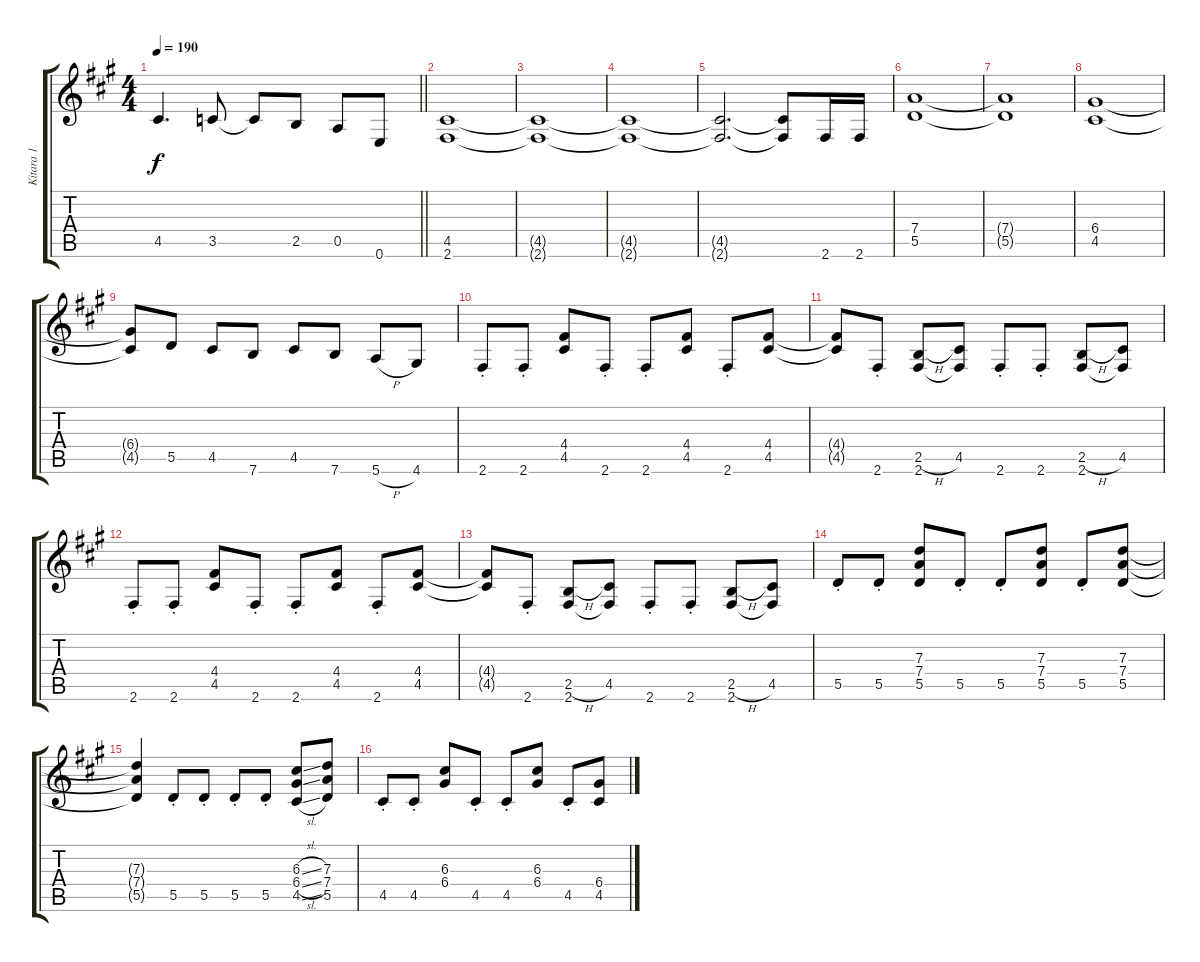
\track ("Kitara 1" "Kitara 1") {instrument distortionguitar}
\staff {score tabs}
\tuning (E4 B3 G3 D3 A2 E2) {hide}
\ts (4 4)
\tempo 190
\clef g2
\barLineRight lightlight
\ks a
4.5.4{d dy f} 3.5.8 3.5{t}.8 2.5.8 0.5.8 0.6.8 |
(4.5 2.6).1 |
(4.5{t} 2.6{t}).1 |
(4.5{t} 2.6{t}).1 |
(4.5{t} 2.6{t}).2{d} (4.5{t} 2.6{t}).8 2.6.16 2.6.16 |
(7.4 5.5).1 |
(7.4{t} 5.5{t}).1 |
(6.4 4.5).1 |
(6.4{t} 4.5{t}).8 5.5.8 4.5.8 7.6.8 4.5.8 7.6.8 5.6{h}.8 4.6.8 |
2.6{st}.8 2.6{st}.8 (4.4 4.5).8 2.6{st}.8 2.6{st}.8 (4.4 4.5).8 2.6{st}.8 (4.4 4.5).8 |
(4.4{t} 4.5{t}).8 2.6{st}.8 (2.5{h} 2.6).8 (4.5 2.6{t}).8 2.6{st}.8 2.6{st}.8 (2.5{h} 2.6).8 (4.5 2.6{t}).8 |
2.6{st}.8 2.6{st}.8 (4.4 4.5).8 2.6{st}.8 2.6{st}.8 (4.4 4.5).8 2.6{st}.8 (4.4 4.5).8 |
(4.4{t} 4.5{t}).8 2.6{st}.8 (2.5{h} 2.6).8 (4.5 2.6{t}).8 2.6{st}.8 2.6{st}.8 (2.5{h} 2.6).8 (4.5 2.6{t}).8 |
5.5{st}.8 5.5{st}.8 (7.3 7.4 5.5).8 5.5{st}.8 5.5{st}.8 (7.3 7.4 5.5).8 5.5{st}.8 (7.3 7.4 5.5).8 |
(7.3{t} 7.4{t} 5.5{t}).4 5.5{st}.8 5.5{st}.8 5.5{st}.8 5.5{st}.8 (6.3{sl} 6.4{sl} 4.5{sl}).8 (7.3 7.4 5.5).8 |
4.5{st}.8 4.5{st}.8 (6.3 6.4).8 4.5{st}.8 4.5{st}.8 (6.3 6.4).8 4.5{st}.8 (6.4 4.5).8
